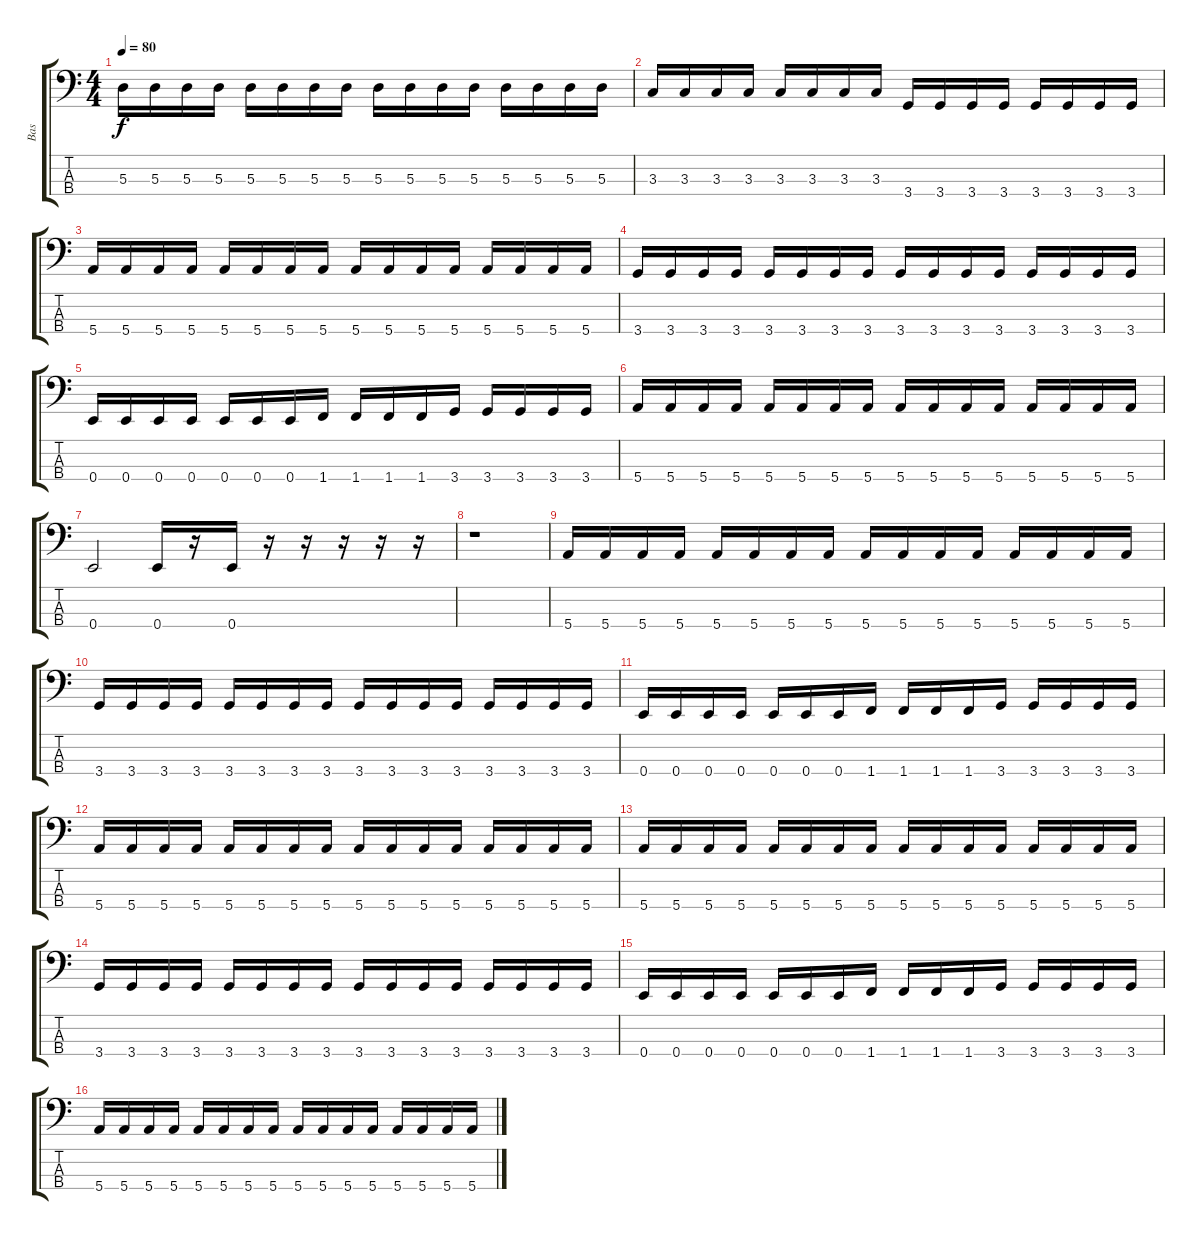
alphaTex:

\track ("Bas" "Bas") {instrument electricbassfinger}
\staff {score tabs}
\tuning (G2 D2 A1 E1) {hide}
\ts (4 4)
\tempo 80
\clef f4
\ks c
5.3.16{dy f} 5.3.16 5.3.16 5.3.16 5.3.16 5.3.16 5.3.16 5.3.16 5.3.16 5.3.16 5.3.16 5.3.16 5.3.16 5.3.16 5.3.16 5.3.16 |
3.3.16 3.3.16 3.3.16 3.3.16 3.3.16 3.3.16 3.3.16 3.3.16 3.4.16 3.4.16 3.4.16 3.4.16 3.4.16 3.4.16 3.4.16 3.4.16 |
5.4.16 5.4.16 5.4.16 5.4.16 5.4.16 5.4.16 5.4.16 5.4.16 5.4.16 5.4.16 5.4.16 5.4.16 5.4.16 5.4.16 5.4.16 5.4.16 |
3.4.16 3.4.16 3.4.16 3.4.16 3.4.16 3.4.16 3.4.16 3.4.16 3.4.16 3.4.16 3.4.16 3.4.16 3.4.16 3.4.16 3.4.16 3.4.16 |
0.4.16 0.4.16 0.4.16 0.4.16 0.4.16 0.4.16 0.4.16 1.4.16 1.4.16 1.4.16 1.4.16 3.4.16 3.4.16 3.4.16 3.4.16 3.4.16 |
5.4.16 5.4.16 5.4.16 5.4.16 5.4.16 5.4.16 5.4.16 5.4.16 5.4.16 5.4.16 5.4.16 5.4.16 5.4.16 5.4.16 5.4.16 5.4.16 |
0.4.2 0.4.16 r.16 0.4.16 r.16 r.16 r.16 r.16 r.16 |
r.1 |
5.4.16 5.4.16 5.4.16 5.4.16 5.4.16 5.4.16 5.4.16 5.4.16 5.4.16 5.4.16 5.4.16 5.4.16 5.4.16 5.4.16 5.4.16 5.4.16 |
3.4.16 3.4.16 3.4.16 3.4.16 3.4.16 3.4.16 3.4.16 3.4.16 3.4.16 3.4.16 3.4.16 3.4.16 3.4.16 3.4.16 3.4.16 3.4.16 |
0.4.16 0.4.16 0.4.16 0.4.16 0.4.16 0.4.16 0.4.16 1.4.16 1.4.16 1.4.16 1.4.16 3.4.16 3.4.16 3.4.16 3.4.16 3.4.16 |
5.4.16 5.4.16 5.4.16 5.4.16 5.4.16 5.4.16 5.4.16 5.4.16 5.4.16 5.4.16 5.4.16 5.4.16 5.4.16 5.4.16 5.4.16 5.4.16 |
5.4.16 5.4.16 5.4.16 5.4.16 5.4.16 5.4.16 5.4.16 5.4.16 5.4.16 5.4.16 5.4.16 5.4.16 5.4.16 5.4.16 5.4.16 5.4.16 |
3.4.16 3.4.16 3.4.16 3.4.16 3.4.16 3.4.16 3.4.16 3.4.16 3.4.16 3.4.16 3.4.16 3.4.16 3.4.16 3.4.16 3.4.16 3.4.16 |
0.4.16 0.4.16 0.4.16 0.4.16 0.4.16 0.4.16 0.4.16 1.4.16 1.4.16 1.4.16 1.4.16 3.4.16 3.4.16 3.4.16 3.4.16 3.4.16 |
5.4.16 5.4.16 5.4.16 5.4.16 5.4.16 5.4.16 5.4.16 5.4.16 5.4.16 5.4.16 5.4.16 5.4.16 5.4.16 5.4.16 5.4.16 5.4.16
